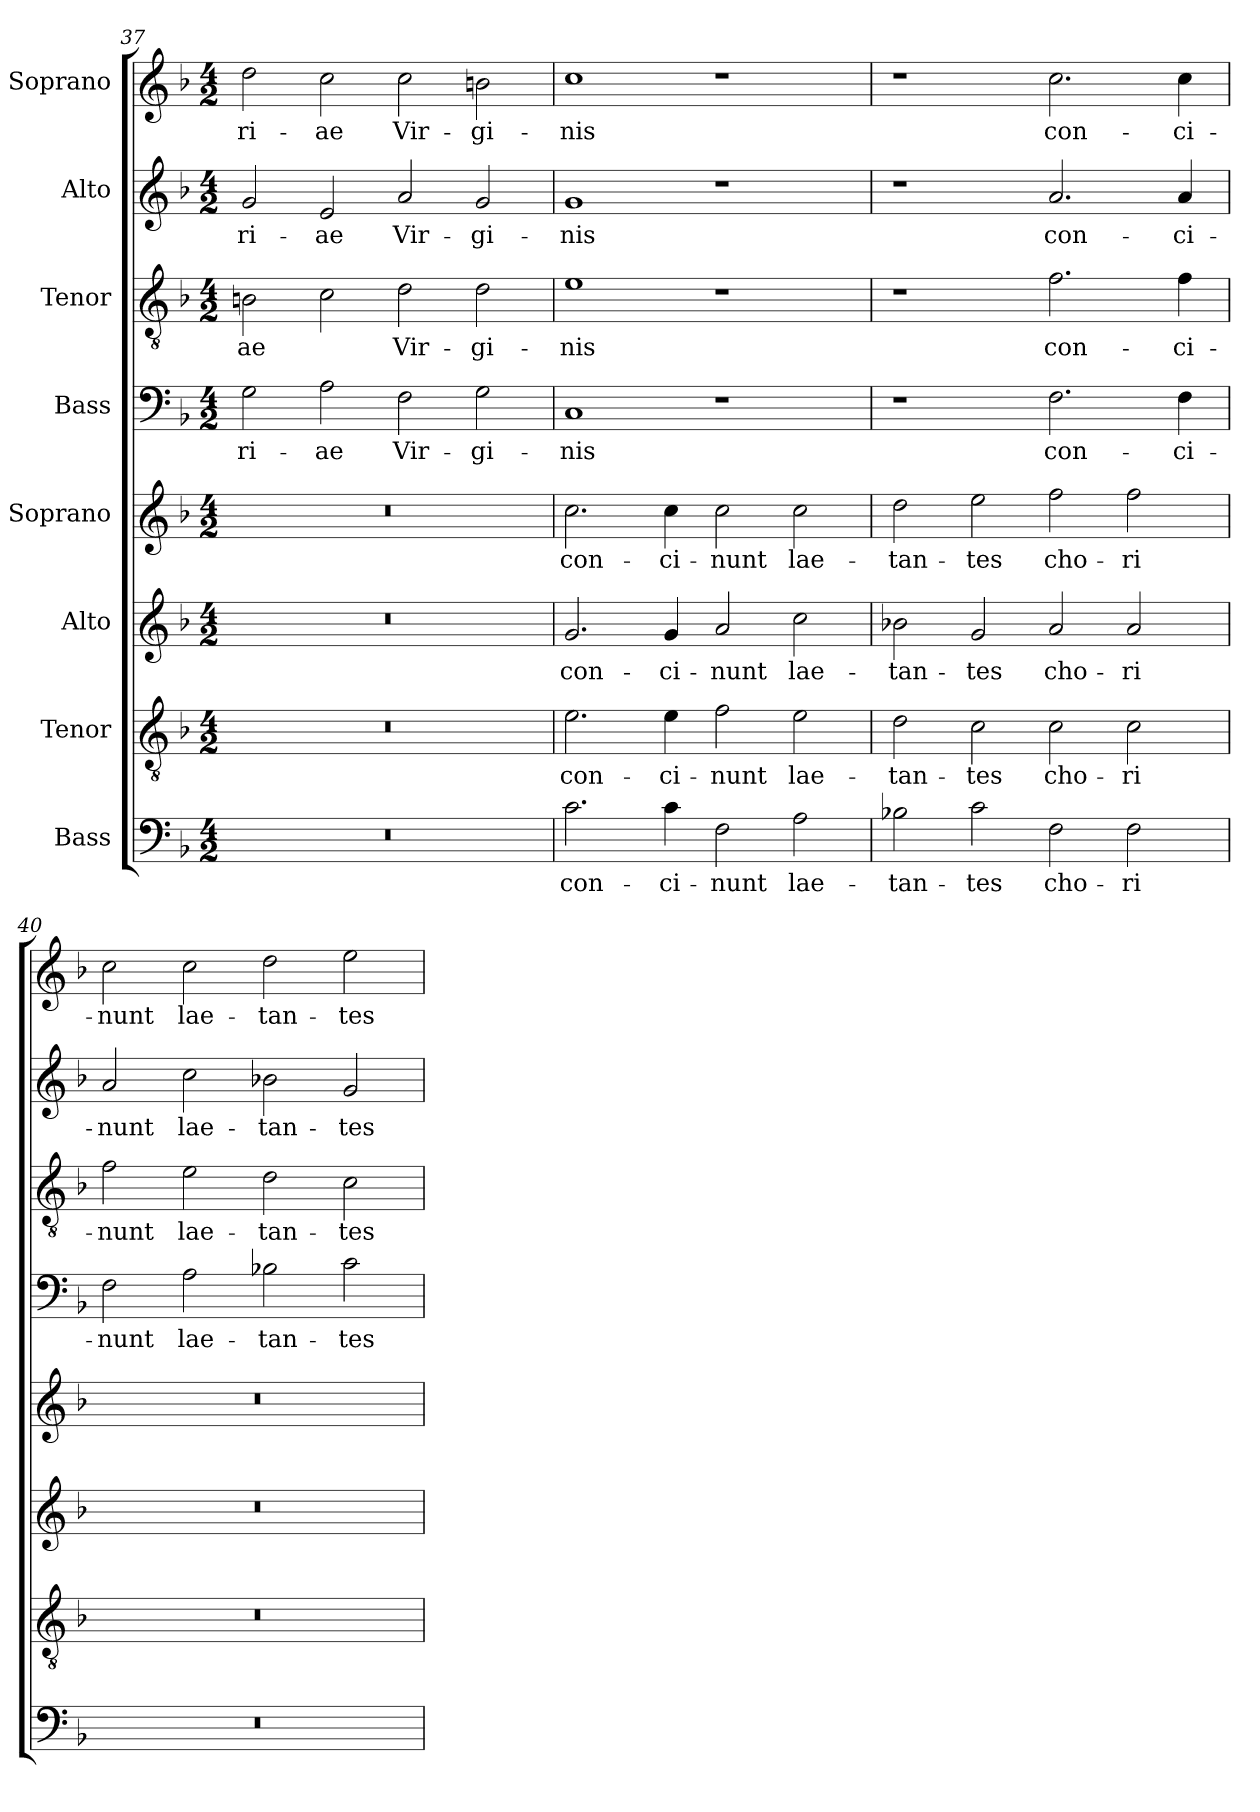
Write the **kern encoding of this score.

**kern	**text	**kern	**text	**kern	**text	**kern	**text	**kern	**text	**kern	**text	**kern	**text	**kern	**text
*part8	*part8	*part7	*part7	*part6	*part6	*part5	*part5	*part4	*part4	*part3	*part3	*part2	*part2	*part1	*part1
*staff8	*staff8	*staff7	*staff7	*staff6	*staff6	*staff5	*staff5	*staff4	*staff4	*staff3	*staff3	*staff2	*staff2	*staff1	*staff1
*I"Bass	*	*I"Tenor	*	*I"Alto	*	*I"Soprano	*	*I"Bass	*	*I"Tenor	*	*I"Alto	*	*I"Soprano	*
*clefF4	*	*clefGv2	*	*clefG2	*	*clefG2	*	*clefF4	*	*clefGv2	*	*clefG2	*	*clefG2	*
*k[b-]	*	*k[b-]	*	*k[b-]	*	*k[b-]	*	*k[b-]	*	*k[b-]	*	*k[b-]	*	*k[b-]	*
*F:	*	*F:	*	*F:	*	*F:	*	*F:	*	*F:	*	*F:	*	*F:	*
*M4/2	*	*M4/2	*	*M4/2	*	*M4/2	*	*M4/2	*	*M4/2	*	*M4/2	*	*M4/2	*
=37	=37	=37	=37	=37	=37	=37	=37	=37	=37	=37	=37	=37	=37	=37	=37
0r	.	0r	.	0r	.	0r	.	2G\	-ri-	2Bn\	-ae	2g/	-ri-	2dd\	-ri-
.	.	.	.	.	.	.	.	2A\	-ae	2c\	.	2e/	-ae	2cc\	-ae
.	.	.	.	.	.	.	.	2F\	Vir-	2d\	Vir-	2a/	Vir-	2cc\	Vir-
.	.	.	.	.	.	.	.	2G\	-gi-	2d\	-gi-	2g/	-gi-	2bn\	-gi-
=38	=38	=38	=38	=38	=38	=38	=38	=38	=38	=38	=38	=38	=38	=38	=38
2.c\	con-	2.e\	con-	2.g/	con-	2.cc\	con-	1C	-nis	1e	-nis	1g	-nis	1cc	-nis
4c\	-ci-	4e\	-ci-	4g/	-ci-	4cc\	-ci-	.	.	.	.	.	.	.	.
2F\	-nunt	2f\	-nunt	2a/	-nunt	2cc\	-nunt	1r	.	1r	.	1r	.	1r	.
2A\	lae-	2e\	lae-	2cc\	lae-	2cc\	lae-	.	.	.	.	.	.	.	.
=39	=39	=39	=39	=39	=39	=39	=39	=39	=39	=39	=39	=39	=39	=39	=39
2B-X\	-tan-	2d\	-tan-	2b-X\	-tan-	2dd\	-tan-	1r	.	1r	.	1r	.	1r	.
2c\	-tes	2c\	-tes	2g/	-tes	2ee\	-tes	.	.	.	.	.	.	.	.
2F\	cho-	2c\	cho-	2a/	cho-	2ff\	cho-	2.F\	con-	2.f\	con-	2.a/	con-	2.cc\	con-
2F\	-ri	2c\	-ri	2a/	-ri	2ff\	-ri	.	.	.	.	.	.	.	.
.	.	.	.	.	.	.	.	4F\	-ci-	4f\	-ci-	4a/	-ci-	4cc\	-ci-
!!LO:PB:g=z
=40	=40	=40	=40	=40	=40	=40	=40	=40	=40	=40	=40	=40	=40	=40	=40
0r	.	0r	.	0r	.	0r	.	2F\	-nunt	2f\	-nunt	2a/	-nunt	2cc\	-nunt
.	.	.	.	.	.	.	.	2A\	lae-	2e\	lae-	2cc\	lae-	2cc\	lae-
.	.	.	.	.	.	.	.	2B-X\	-tan-	2d\	-tan-	2b-X\	-tan-	2dd\	-tan-
.	.	.	.	.	.	.	.	2c\	-tes	2c\	-tes	2g/	-tes	2ee\	-tes
=	=	=	=	=	=	=	=	=	=	=	=	=	=	=	=
*-	*-	*-	*-	*-	*-	*-	*-	*-	*-	*-	*-	*-	*-	*-	*-
